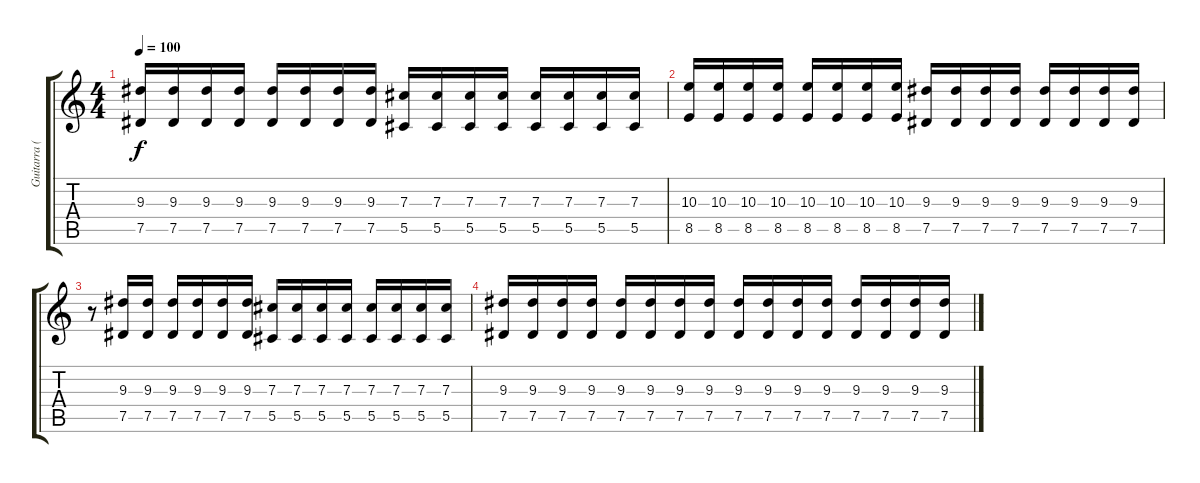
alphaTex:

\track ("Guitarra (fills 1)" "Guitarra (") {instrument overdrivenguitar}
\staff {score tabs}
\tuning (Eb4 Bb3 Gb3 Db3 Ab2 Eb2) {hide}
\ts (4 4)
\tempo 100
\clef g2
\ks c
(9.3 7.5).16{dy f} (9.3 7.5).16 (9.3 7.5).16 (9.3 7.5).16 (9.3 7.5).16 (9.3 7.5).16 (9.3 7.5).16 (9.3 7.5).16 (7.3 5.5).16 (7.3 5.5).16 (7.3 5.5).16 (7.3 5.5).16 (7.3 5.5).16 (7.3 5.5).16 (7.3 5.5).16 (7.3 5.5).16 |
(10.3 8.5).16 (10.3 8.5).16 (10.3 8.5).16 (10.3 8.5).16 (10.3 8.5).16 (10.3 8.5).16 (10.3 8.5).16 (10.3 8.5).16 (9.3 7.5).16 (9.3 7.5).16 (9.3 7.5).16 (9.3 7.5).16 (9.3 7.5).16 (9.3 7.5).16 (9.3 7.5).16 (9.3 7.5).16 |
r.8 (9.3 7.5).16 (9.3 7.5).16 (9.3 7.5).16 (9.3 7.5).16 (9.3 7.5).16 (9.3 7.5).16 (7.3 5.5).16 (7.3 5.5).16 (7.3 5.5).16 (7.3 5.5).16 (7.3 5.5).16 (7.3 5.5).16 (7.3 5.5).16 (7.3 5.5).16 |
(9.3 7.5).16 (9.3 7.5).16 (9.3 7.5).16 (9.3 7.5).16 (9.3 7.5).16 (9.3 7.5).16 (9.3 7.5).16 (9.3 7.5).16 (9.3 7.5).16 (9.3 7.5).16 (9.3 7.5).16 (9.3 7.5).16 (9.3 7.5).16 (9.3 7.5).16 (9.3 7.5).16 (9.3 7.5).16
